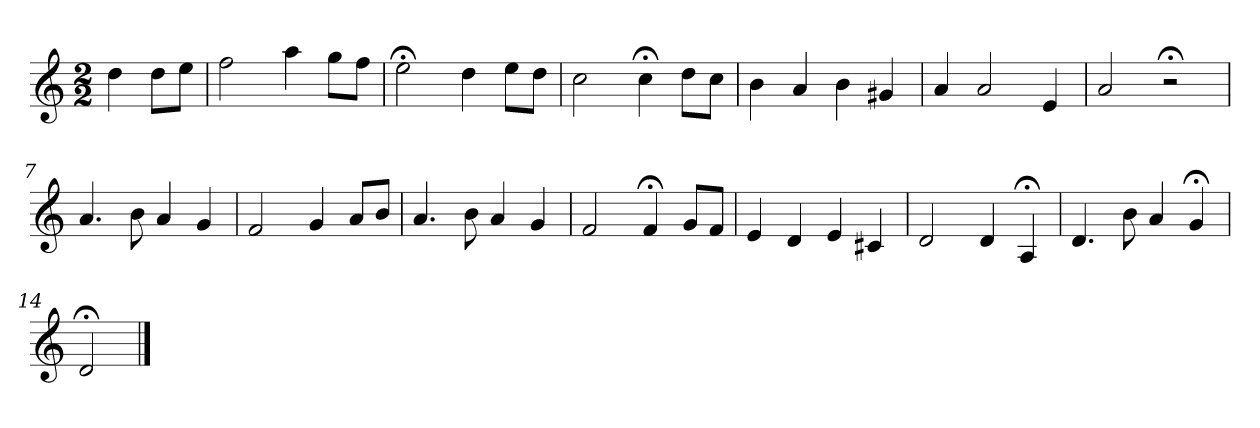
**kern
*part1
*staff1
*k[]
*D:dor
*M2/2
*MM120
=
4dd
8ddL
8eeJ
=1
2ff
4aa
8ggL
8ffJ
=2
2ee;<
4dd
8eeL
8ddJ
=3
2cc
4cc;<
8ddL
8ccJ
=4
4b
4a
4b
4g#X
=5
4a
2a
4e
=6
2a
2r;<
=7
4.a
8b
4a
4g
=8
2f
4g
8aL
8bJ
=9
4.a
8b
4a
4g
=10
2f
4f;<
8gL
8fJ
=11
4e
4d
4e
4c#X
=12
2d
4d
4A;<
=13
4.d
8b
4a
4g;<
=14
2d;<
==
*-
